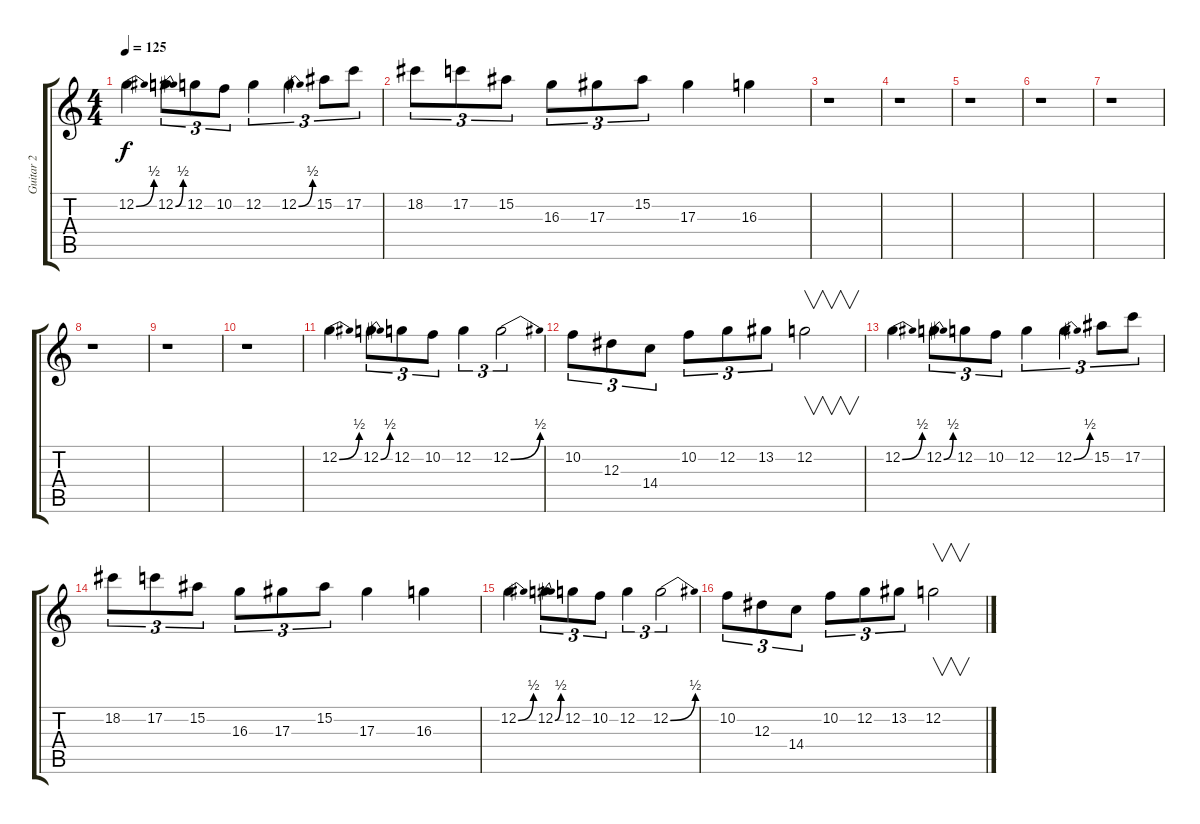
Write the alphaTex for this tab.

\track ("Guitar 2" "Guitar 2") {instrument distortionguitar}
\staff {score tabs}
\tuning (C4 G3 Eb3 Bb2 F2 C2) {hide}
\ts (4 4)
\tempo 125
\clef g2
\ks c
12.2{be (bend 0 0 60 2)}.4{dy f} 12.2{be (bend 0 0 60 2)}.8{tu (3 2)} 12.2.8{tu (3 2)} 10.2.8{tu (3 2)} 12.2.4{tu (3 2)} 12.2{be (bend 0 0 60 2)}.4{tu (3 2)} 15.2.8{tu (3 2)} 17.2.8{tu (3 2)} |
18.2.8{tu (3 2)} 17.2.8{tu (3 2)} 15.2.8{tu (3 2)} 16.3.8{tu (3 2)} 17.3.8{tu (3 2)} 15.2.8{tu (3 2)} 17.3.4 16.3.4 |
r.1 |
r.1 |
r.1{balance 0} |
r.1 |
r.1 |
r.1 |
r.1 |
r.1 |
12.2{be (bend 0 0 60 2)}.4 12.2{be (bend 0 0 60 2)}.8{tu (3 2)} 12.2.8{tu (3 2)} 10.2.8{tu (3 2)} 12.2.4{tu (3 2)} 12.2{be (bend 0 0 60 2)}.2{tu (3 2)} |
10.2.8{tu (3 2)} 12.3.8{tu (3 2)} 14.4.8{tu (3 2)} 10.2.8{tu (3 2)} 12.2.8{tu (3 2)} 13.2.8{tu (3 2)} 12.2.2{v} |
12.2{be (bend 0 0 60 2)}.4 12.2{be (bend 0 0 60 2)}.8{tu (3 2)} 12.2.8{tu (3 2)} 10.2.8{tu (3 2)} 12.2.4{tu (3 2)} 12.2{be (bend 0 0 60 2)}.4{tu (3 2)} 15.2.8{tu (3 2)} 17.2.8{tu (3 2)} |
18.2.8{tu (3 2)} 17.2.8{tu (3 2)} 15.2.8{tu (3 2)} 16.3.8{tu (3 2)} 17.3.8{tu (3 2)} 15.2.8{tu (3 2)} 17.3.4 16.3.4 |
12.2{be (bend 0 0 60 2)}.4 12.2{be (bend 0 0 60 2)}.8{tu (3 2)} 12.2.8{tu (3 2)} 10.2.8{tu (3 2)} 12.2.4{tu (3 2)} 12.2{be (bend 0 0 60 2)}.2{tu (3 2)} |
10.2.8{tu (3 2)} 12.3.8{tu (3 2)} 14.4.8{tu (3 2)} 10.2.8{tu (3 2)} 12.2.8{tu (3 2)} 13.2.8{tu (3 2)} 12.2.2{v}
